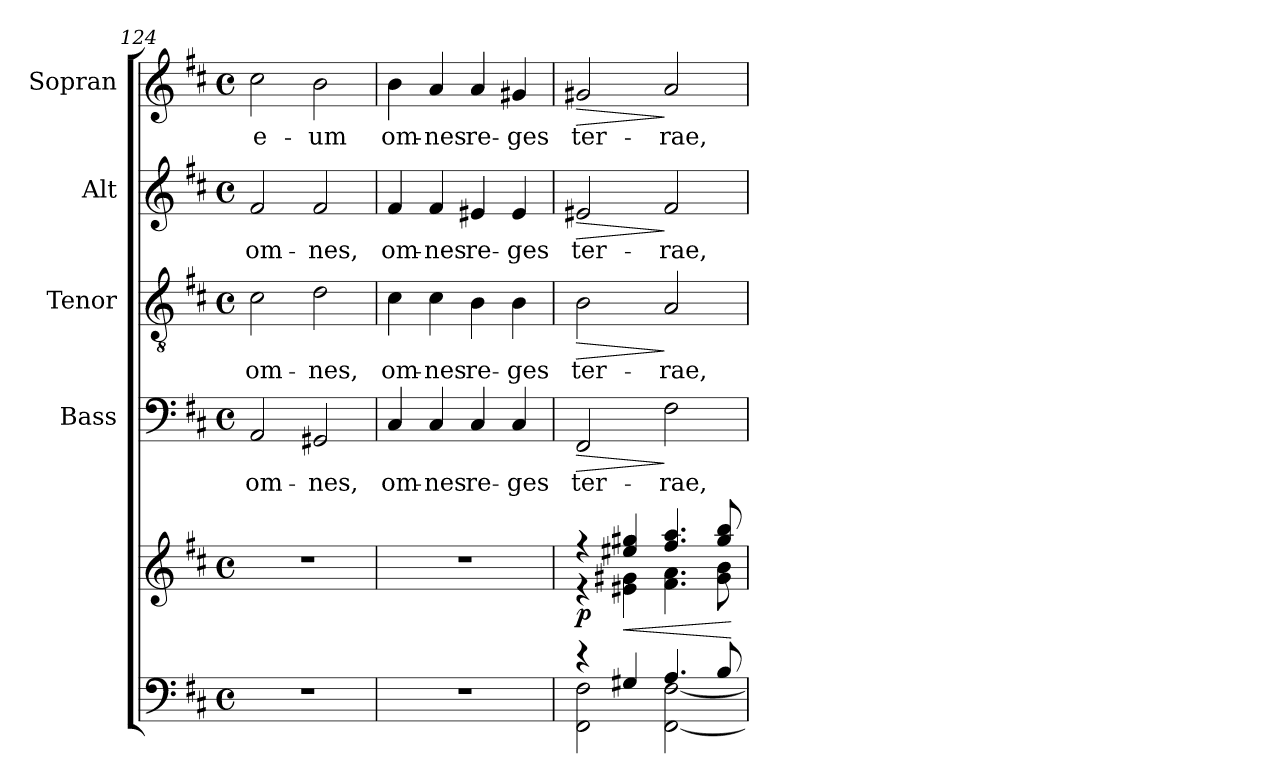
**kern	**kern	**dynam	**kern	**text	**dynam	**kern	**text	**dynam	**kern	**text	**dynam	**kern	**text	**dynam
*part5	*part5	*part5	*part4	*part4	*part4	*part3	*part3	*part3	*part2	*part2	*part2	*part1	*part1	*part1
*staff6	*staff5	*staff5/6	*staff4	*staff4	*staff4	*staff3	*staff3	*staff3	*staff2	*staff2	*staff2	*staff1	*staff1	*staff1
*	*	*	*I"Bass	*	*	*I"Tenor	*	*	*I"Alt	*	*	*I"Sopran	*	*
*	*	*	*I'B.	*	*	*I'T.	*	*	*I'A.	*	*	*I'S.	*	*
*clefF4	*clefG2	*	*clefF4	*	*	*clefGv2	*	*	*clefG2	*	*	*clefG2	*	*
*k[f#c#]	*k[f#c#]	*	*k[f#c#]	*	*	*k[f#c#]	*	*	*k[f#c#]	*	*	*k[f#c#]	*	*
*D:	*D:	*	*D:	*	*	*D:	*	*	*D:	*	*	*D:	*	*
*M4/4	*M4/4	*	*M4/4	*	*	*M4/4	*	*	*M4/4	*	*	*M4/4	*	*
*met(c)	*met(c)	*	*met(c)	*	*	*met(c)	*	*	*met(c)	*	*	*met(c)	*	*
=124	=124	=124	=124	=124	=124	=124	=124	=124	=124	=124	=124	=124	=124	=124
!	!	!	!	!LO:LY:b	!	!	!LO:LY:b	!	!	!LO:LY:b	!	!	!LO:LY:b	!
1r	1r	.	2AA/	om-	.	2c#\	om-	.	2f#/	om-	.	2cc#\	e-	.
!	!	!	!	!LO:LY:b	!	!	!LO:LY:b	!	!	!LO:LY:b	!	!	!LO:LY:b	!
.	.	.	2GG#X/	-nes,	.	2d\	-nes,	.	2f#/	-nes,	.	2b\	-um	.
!!LO:PB:g=z
=125	=125	=125	=125	=125	=125	=125	=125	=125	=125	=125	=125	=125	=125	=125
!	!	!	!	!LO:LY:b	!	!	!LO:LY:b	!	!	!LO:LY:b	!	!	!LO:LY:b	!
1r	1r	.	4C#/	om-	.	4c#\	om-	.	4f#/	om-	.	4b\	om-	.
!	!	!	!	!LO:LY:b	!	!	!LO:LY:b	!	!	!LO:LY:b	!	!	!LO:LY:b	!
.	.	.	4C#/	-nes	.	4c#\	-nes	.	4f#/	-nes	.	4a/	-nes	.
!	!	!	!	!LO:LY:b	!	!	!LO:LY:b	!	!	!LO:LY:b	!	!	!LO:LY:b	!
.	.	.	4C#/	re-	.	4B\	re-	.	4e#X/	re-	.	4a/	re-	.
!	!	!	!	!LO:LY:b	!	!	!LO:LY:b	!	!	!LO:LY:b	!	!	!LO:LY:b	!
.	.	.	4C#/	-ges	.	4B\	-ges	.	4e#/	-ges	.	4g#X/	-ges	.
=126	=126	=126	=126	=126	=126	=126	=126	=126	=126	=126	=126	=126	=126	=126
*^	*^	*	*	*	*	*	*	*	*	*	*	*	*	*
!	!	!	!	!LO:DY:b	!	!LO:LY:b	!LO:HP:b	!	!LO:LY:b	!LO:HP:b	!	!LO:LY:b	!LO:HP:b	!	!LO:LY:b	!LO:HP:b
4rd	2FF#\ 2F#\	4r	4r	p	2FF#/	ter-	>	2B\	ter-	>	2e#X/	ter-	>	2g#X/	ter-	>
!	!	!	!	!LO:HP:b	!	!	!	!	!	!	!	!	!	!	!	!
4G#X/	.	4ee#X/ 4gg#X/	4e#X\ 4g#X\	<	.	.	.	.	.	.	.	.	.	.	.	.
!	!	!	!	!	!	!LO:LY:b	!	!	!LO:LY:b	!	!	!LO:LY:b	!	!	!LO:LY:b	!
4.A/	[<2FF#\ [<2F#\	4.ff#/ 4.aa/	4.f#\ 4.a\	.	2F#\	-rae,	]	2A/	-rae,	]	2f#/	-rae,	]	2a/	-rae,	]
8B/	.	8gg#/ 8bb/	8g#\ 8b\	.	.	.	.	.	.	.	.	.	.	.	.	.
*v	*v	*	*	*	*	*	*	*	*	*	*	*	*	*	*	*
*	*v	*v	*	*	*	*	*	*	*	*	*	*	*	*	*
.	.	[	.	.	.	.	.	.	.	.	.	.	.	.
=	=	=	=	=	=	=	=	=	=	=	=	=	=	=
*-	*-	*-	*-	*-	*-	*-	*-	*-	*-	*-	*-	*-	*-	*-
